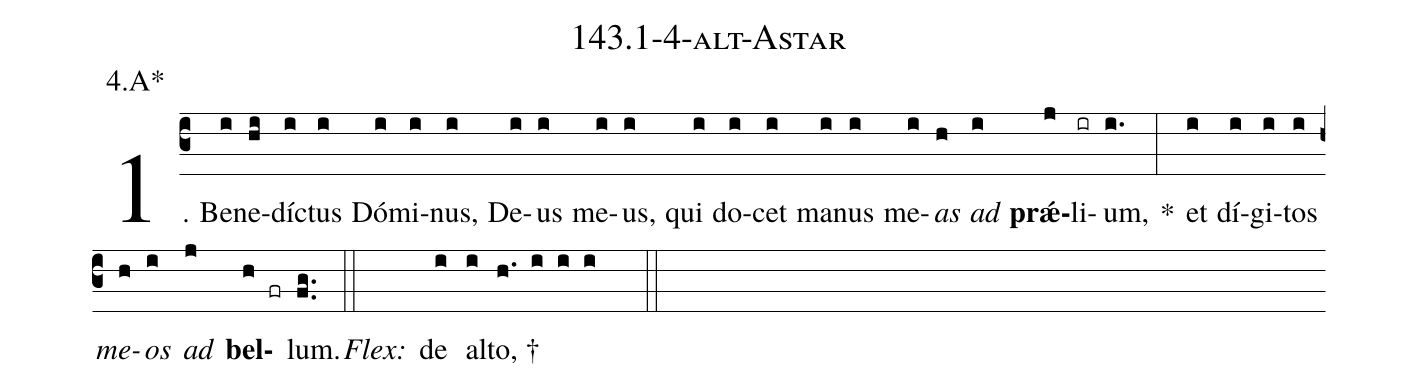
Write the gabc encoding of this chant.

name: 143.1-4-alt-Astar;
annotation: 4.A*;
%%
(c3)1. Be(i)ne(hi)díc(i)tus(i) Dó(i)mi(i)nus,(i) De(i)us(i) me(i)us,(i) qui(i) do(i)cet(i) ma(i)nus(i) me(i)<i>as</i>(h) <i>ad</i>(i) <b>prǽ</b>(j)li(ir)um,(i.) *(:) et(i) dí(i)gi(i)tos(i) <i>me</i>(h)<i>os</i>(i) <i>ad</i>(j) <b>bel</b>(h fr)lum.(fg..) (::)
<i>Flex:</i>()  de(i) al(i)to, †(h. i i i  ::)
